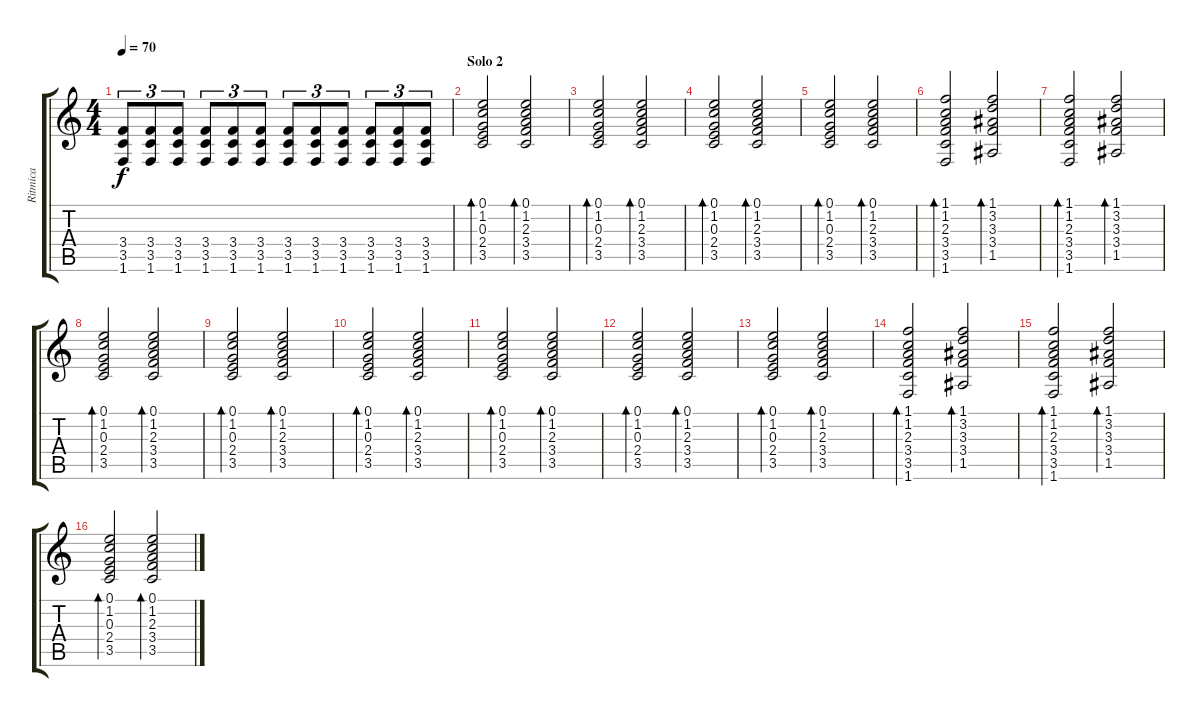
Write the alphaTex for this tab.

\track ("Ritmica" "Ritmica") {instrument electricguitarclean}
\staff {score tabs}
\tuning (E4 B3 G3 D3 A2 E2) {hide}
\ts (4 4)
\tempo 70
\clef g2
\ks c
(3.4 3.5 1.6).8{tu (3 2) dy f} (3.4 3.5 1.6).8{tu (3 2)} (3.4 3.5 1.6).8{tu (3 2)} (3.4 3.5 1.6).8{tu (3 2)} (3.4 3.5 1.6).8{tu (3 2)} (3.4 3.5 1.6).8{tu (3 2)} (3.4 3.5 1.6).8{tu (3 2)} (3.4 3.5 1.6).8{tu (3 2)} (3.4 3.5 1.6).8{tu (3 2)} (3.4 3.5 1.6).8{tu (3 2)} (3.4 3.5 1.6).8{tu (3 2)} (3.4 3.5 1.6).8{tu (3 2)} |
\section ("" "Solo 2")
(0.1 1.2 0.3 2.4 3.5).2{bd 120} (0.1 1.2 2.3 3.4 3.5).2{bd 120} |
(0.1 1.2 0.3 2.4 3.5).2{bd 120} (0.1 1.2 2.3 3.4 3.5).2{bd 120} |
(0.1 1.2 0.3 2.4 3.5).2{bd 120} (0.1 1.2 2.3 3.4 3.5).2{bd 120} |
(0.1 1.2 0.3 2.4 3.5).2{bd 120} (0.1 1.2 2.3 3.4 3.5).2{bd 120} |
(1.1 1.2 2.3 3.4 3.5 1.6).2{bd 120} (1.1 3.2 3.3 3.4 1.5).2{bd 120} |
(1.1 1.2 2.3 3.4 3.5 1.6).2{bd 120} (1.1 3.2 3.3 3.4 1.5).2{bd 120} |
(0.1 1.2 0.3 2.4 3.5).2{bd 120} (0.1 1.2 2.3 3.4 3.5).2{bd 120} |
(0.1 1.2 0.3 2.4 3.5).2{bd 120} (0.1 1.2 2.3 3.4 3.5).2{bd 120} |
(0.1 1.2 0.3 2.4 3.5).2{bd 120} (0.1 1.2 2.3 3.4 3.5).2{bd 120} |
(0.1 1.2 0.3 2.4 3.5).2{bd 120} (0.1 1.2 2.3 3.4 3.5).2{bd 120} |
(0.1 1.2 0.3 2.4 3.5).2{bd 120} (0.1 1.2 2.3 3.4 3.5).2{bd 120} |
(0.1 1.2 0.3 2.4 3.5).2{bd 120} (0.1 1.2 2.3 3.4 3.5).2{bd 120} |
(1.1 1.2 2.3 3.4 3.5 1.6).2{bd 120} (1.1 3.2 3.3 3.4 1.5).2{bd 120} |
(1.1 1.2 2.3 3.4 3.5 1.6).2{bd 120} (1.1 3.2 3.3 3.4 1.5).2{bd 120} |
(0.1 1.2 0.3 2.4 3.5).2{bd 120} (0.1 1.2 2.3 3.4 3.5).2{bd 120}
